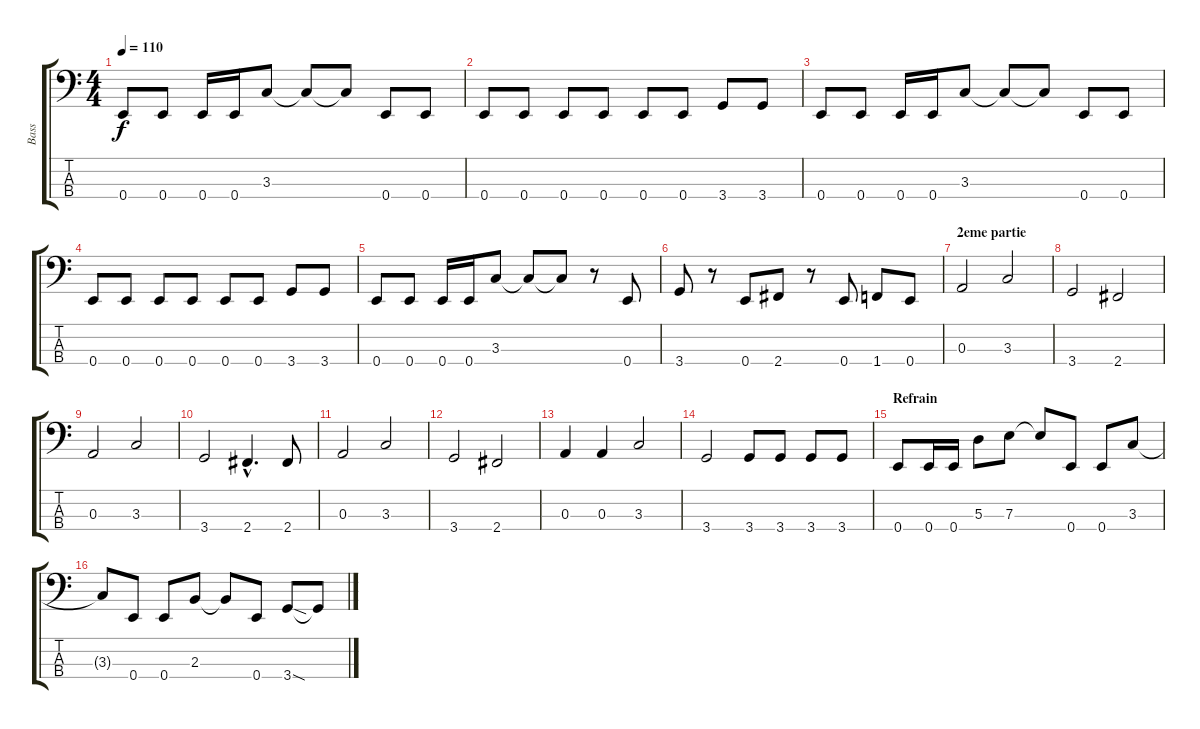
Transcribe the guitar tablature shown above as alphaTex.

\track ("Bass" "Bass") {instrument electricbassfinger}
\staff {score tabs}
\tuning (G2 D2 A1 E1) {hide}
\ts (4 4)
\tempo 110
\clef f4
\ks c
0.4.8{dy f} 0.4.8 0.4.16 0.4.16 3.3.8 3.3{t}.8 3.3{t}.8 0.4.8 0.4.8 |
0.4.8 0.4.8 0.4.8 0.4.8 0.4.8 0.4.8 3.4.8 3.4.8 |
0.4.8 0.4.8 0.4.16 0.4.16 3.3.8 3.3{t}.8 3.3{t}.8 0.4.8 0.4.8 |
0.4.8 0.4.8 0.4.8 0.4.8 0.4.8 0.4.8 3.4.8 3.4.8 |
0.4.8 0.4.8 0.4.16 0.4.16 3.3.8 3.3{t}.8 3.3{t}.8 r.8 0.4.8 |
3.4.8 r.8 0.4.8 2.4.8 r.8 0.4.8 1.4.8 0.4.8 |
\section ("" "2eme partie")
0.3.2 3.3.2 |
3.4.2 2.4.2 |
0.3.2 3.3.2 |
3.4.2 2.4{hac}.4{d} 2.4.8 |
0.3.2 3.3.2 |
3.4.2 2.4.2 |
0.3.4 0.3.4 3.3.2 |
3.4.2 3.4.8 3.4.8 3.4.8 3.4.8 |
\section ("" "Refrain")
0.4.8 0.4.16 0.4.16 5.3.8 7.3.8 7.3{t}.8 0.4.8 0.4.8 3.3.8 |
3.3{t}.8 0.4.8 0.4.8 2.3.8 2.3{t}.8 0.4.8 3.4{sod}.8 3.4{t}.8
